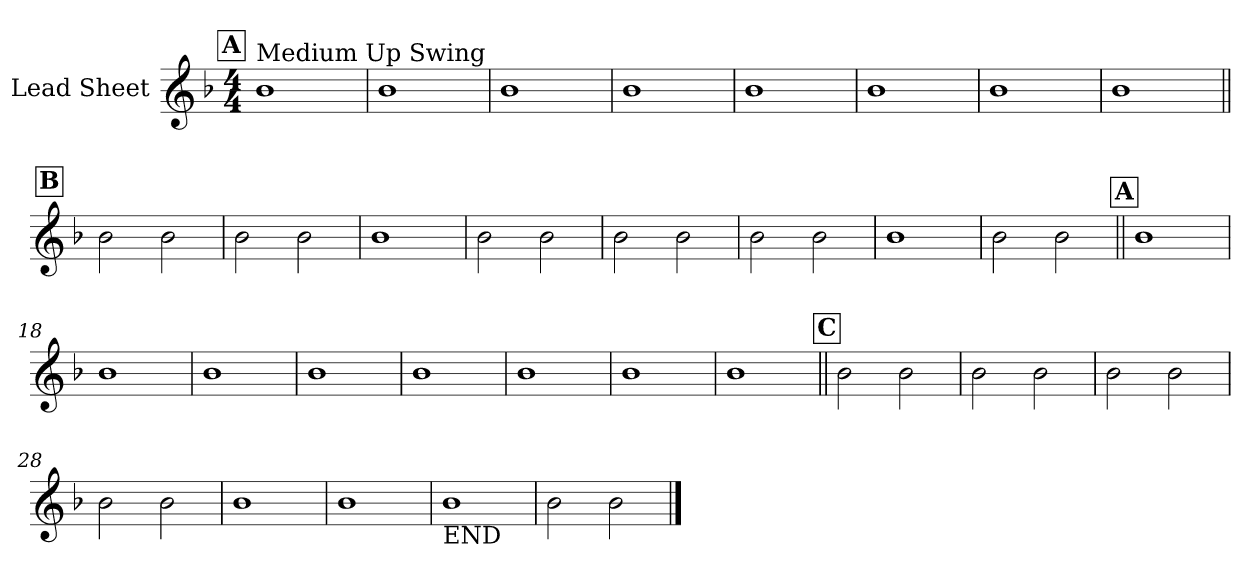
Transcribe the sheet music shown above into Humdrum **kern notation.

**kern
*part1
*staff1
*I"Lead Sheet
*clefG2
*k[b-]
*F:
*M4/4
!!LO:REH:place=s1:a:fs=14:t=A
=1
!LO:TX:a:t=Medium Up Swing
1b-
=2
1b-
=3
1b-
=4
1b-
!!LO:LB:g=z
=5
1b-
=6
1b-
=7
1b-
=8
1b-
!!LO:LB:g=z
!!LO:REH:place=s1:a:fs=14:t=B
=9||
2b-\
2b-\
=10
2b-\
2b-\
=11
1b-
=12
2b-\
2b-\
!!LO:LB:g=z
=13
2b-\
2b-\
=14
2b-\
2b-\
=15
1b-
=16
2b-\
2b-\
!!LO:LB:g=z
!!LO:REH:place=s1:a:fs=14:t=A
=17||
1b-
=18
1b-
=19
1b-
=20
1b-
!!LO:LB:g=z
=21
1b-
=22
1b-
=23
1b-
=24
1b-
!!LO:LB:g=z
!!LO:REH:place=s1:a:fs=14:t=C
=25||
2b-\
2b-\
=26
2b-\
2b-\
=27
2b-\
2b-\
=28
2b-\
2b-\
!!LO:LB:g=z
=29
1b-
=30
1b-
=31
!LO:TX:b:t=END
1b-
=32
2b-\
2b-\
==
*-
